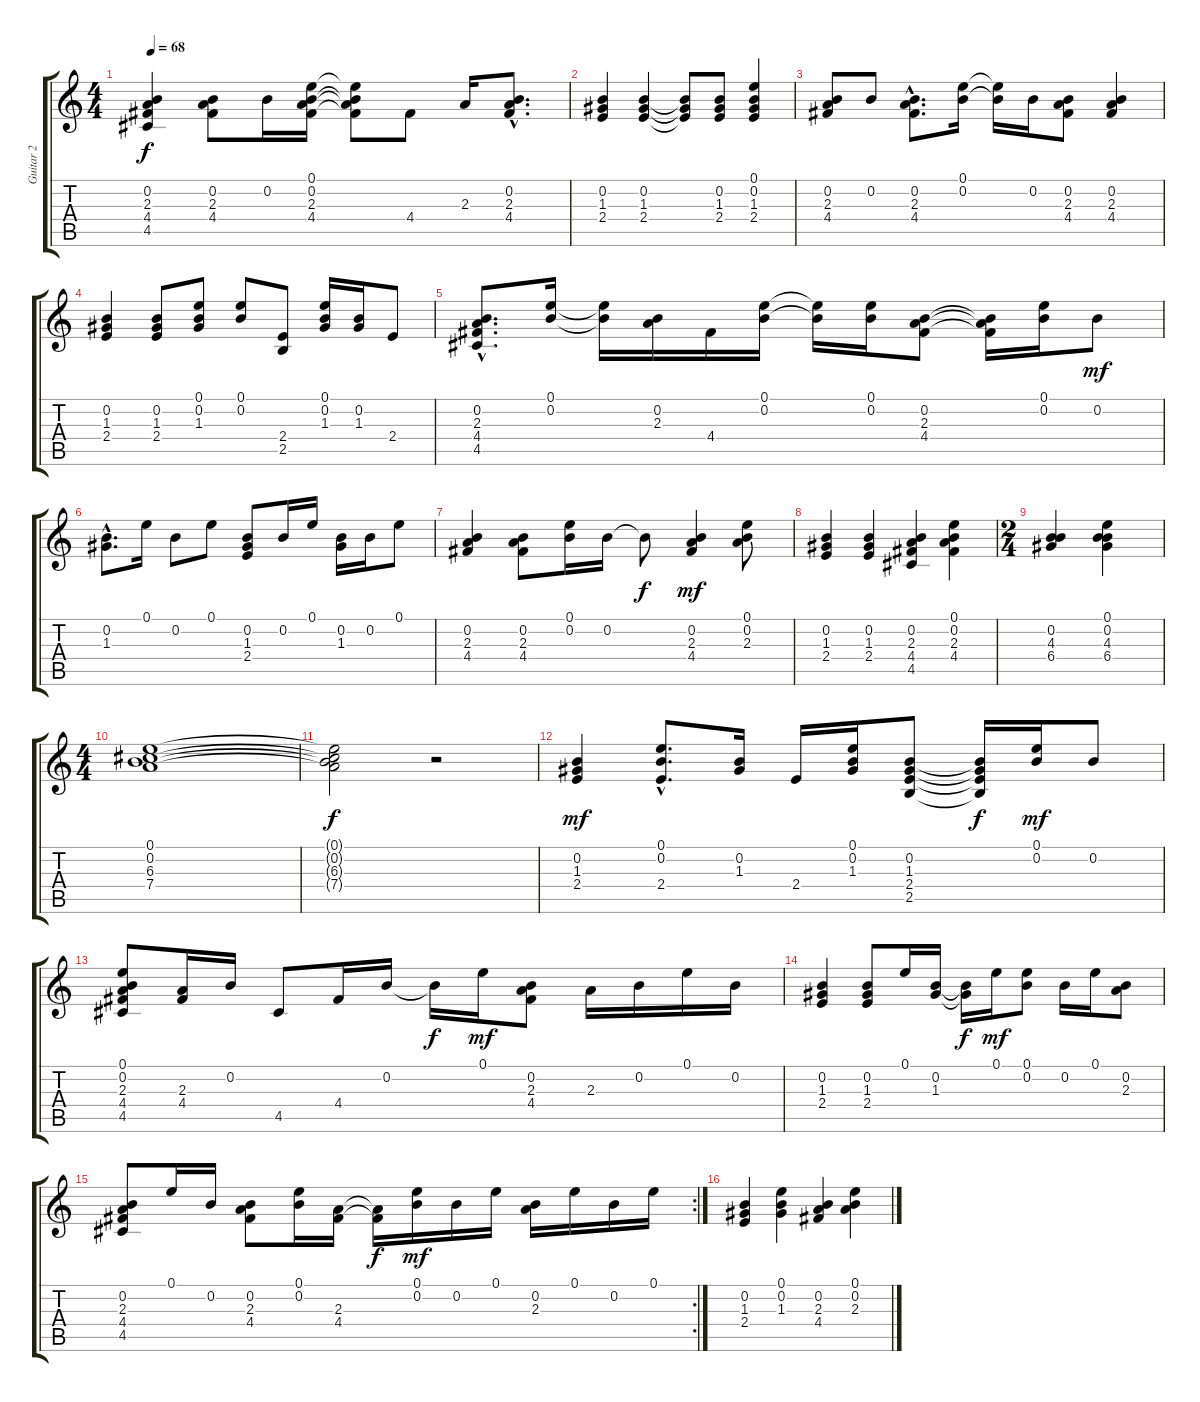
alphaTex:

\track ("Guitar 2" "Guitar 2") {instrument acousticguitarsteel}
\staff {score tabs}
\tuning (E4 B3 G3 D3 A2 E2) {hide}
\ts (4 4)
\tempo 68
\clef g2
\ks c
(0.2 2.3 4.4 4.5).4{dy f} (0.2 2.3 4.4).8 0.2.16 (0.1 0.2 2.3 4.4).16 (0.1{t} 0.2{t} 2.3{t} 4.4{t}).8 4.4.8 2.3.16 (0.2{hac} 2.3{hac} 4.4{hac}).8{d} |
(0.2 1.3 2.4).4 (0.2 1.3 2.4).4 (0.2{t} 1.3{t} 2.4{t}).8 (0.2 1.3 2.4).8 (0.1 0.2 1.3 2.4).4 |
(0.2 2.3 4.4).8 0.2.8 (0.2{hac} 2.3{hac} 4.4{hac}).8{d} (0.1 0.2).16 (0.1{t} 0.2{t}).16 0.2.16 (0.2 2.3 4.4).8 (0.2 2.3 4.4).4 |
(0.2 1.3 2.4).4 (0.2 1.3 2.4).8 (0.1 0.2 1.3).8 (0.1 0.2).8 (2.4 2.5).8 (0.1 0.2 1.3).16 (0.2 1.3).16 2.4.8 |
(0.2{hac} 2.3{hac} 4.4{hac} 4.5{hac}).8{d} (0.1 0.2).16 (0.1{t} 0.2{t}).16 (0.2 2.3).16 4.4.16 (0.1 0.2).16 (0.1{t} 0.2{t}).16 (0.1 0.2).16 (0.2 2.3 4.4).8 (0.2{t} 2.3{t} 4.4{t}).16 (0.1 0.2).16 0.2.8{dy mf} |
(0.2{hac} 1.3{hac}).8{d} 0.1.16 0.2.8 0.1.8 (0.2 1.3 2.4).8 0.2.16 0.1.16 (0.2 1.3).16 0.2.16 0.1.8 |
(0.2 2.3 4.4).4 (0.2 2.3 4.4).8 (0.1 0.2).16 0.2.16 0.2{t}.8{dy f} (0.2 2.3 4.4).4{dy mf} (0.1 0.2 2.3).8 |
(0.2 1.3 2.4).4 (0.2 1.3 2.4).4 (0.2 2.3 4.4 4.5).4 (0.1 0.2 2.3 4.4).4 |
\ts (2 4)
(0.2 4.3 6.4).4 (0.1 0.2 4.3 6.4).4 |
\ts (4 4)
(0.1 0.2 6.3 7.4).1 |
(0.1{t} 0.2{t} 6.3{t} 7.4{t}).2{dy f} r.2 |
(0.2 1.3 2.4).4{dy mf} (0.1{hac} 0.2{hac} 2.4{hac}).8{d} (0.2 1.3).16 2.4.16 (0.1 0.2 1.3).16 (0.2 1.3 2.4 2.5).8 (0.2{t} 1.3{t} 2.4{t} 2.5{t}).16{dy f} (0.1 0.2).16{dy mf} 0.2.8 |
(0.1 0.2 2.3 4.4 4.5).8 (2.3 4.4).16 0.2.16 4.5.8 4.4.16 0.2.16 0.2{t}.16{dy f} 0.1.16{dy mf} (0.2 2.3 4.4).8 2.3.16 0.2.16 0.1.16 0.2.16 |
(0.2 1.3 2.4).4 (0.2 1.3 2.4).8 0.1.16 (0.2 1.3).16 (0.2{t} 1.3{t}).16{dy f} 0.1.16{dy mf} (0.1 0.2).8 0.2.16 0.1.16 (0.2 2.3).8 |
\rc 2
(0.2 2.3 4.4 4.5).8 0.1.16 0.2.16 (0.2 2.3 4.4).8 (0.1 0.2).16 (2.3 4.4).16 (2.3{t} 4.4{t}).16{dy f} (0.1 0.2).16{dy mf} 0.2.16 0.1.16 (0.2 2.3).16 0.1.16 0.2.16 0.1.16 |
(0.2 1.3 2.4).4 (0.1 0.2 1.3).4 (0.2 2.3 4.4).4 (0.1 0.2 2.3).4
